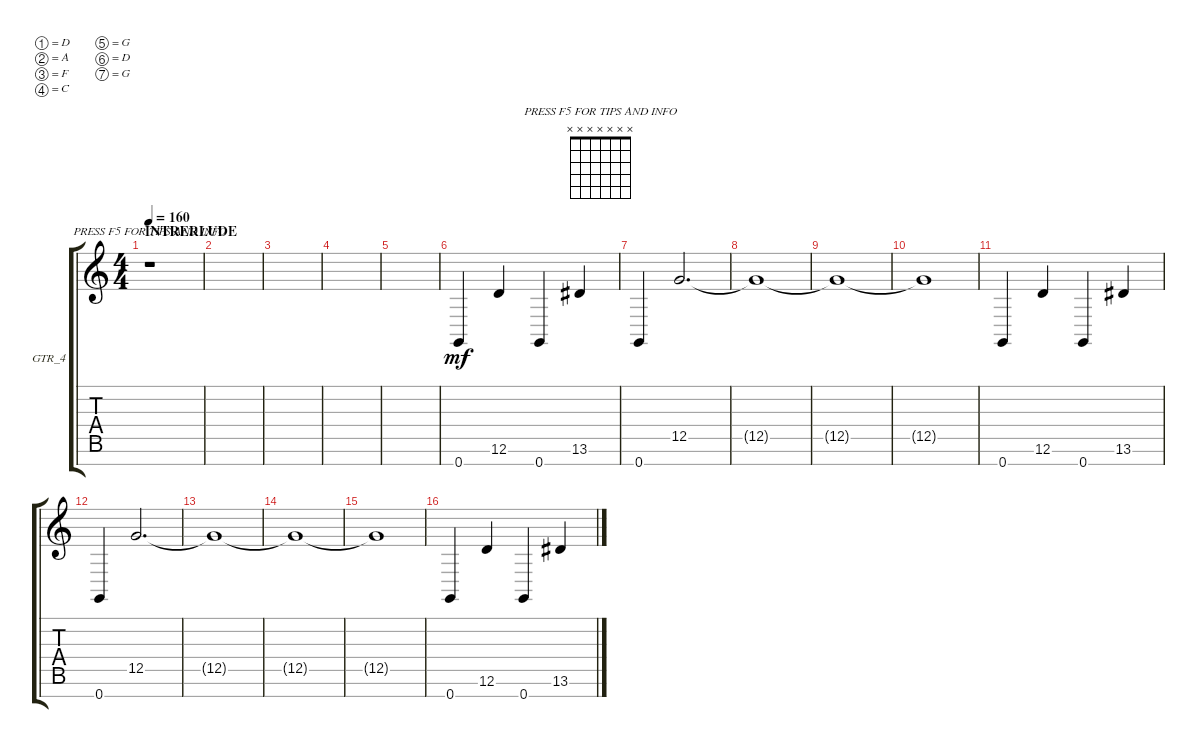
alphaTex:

\defaultSystemsLayout 4
\bracketExtendMode groupsimilarinstruments
\firstSystemTrackNameOrientation horizontal
\otherSystemsTrackNameOrientation horizontal
\track ("GTR_4_Slight_overdrive" "GTR_4") {instrument overdrivenguitar}
\staff {score tabs}
\tuning (D4 A3 F3 C3 G2 D2 G1)
\chord ("PRESS F5 FOR TIPS AND INFO" x x x x x x x)
\ts (4 4)
\section ("" "INTRERLUDE")
\tempo 160
\clef g2
\ks c
r.1{ch "PRESS F5 FOR TIPS AND INFO" dy mf instrument overdrivenguitar} |
|
|
|
|
0.7.4 12.6.4 0.7.4 13.6.4 |
0.7.4 12.5.2{d} |
12.5{t}.1 |
12.5{t}.1 |
12.5{t}.1 |
0.7.4 12.6.4 0.7.4 13.6.4 |
0.7.4 12.5.2{d} |
12.5{t}.1 |
12.5{t}.1 |
12.5{t}.1 |
0.7.4 12.6.4 0.7.4 13.6.4
